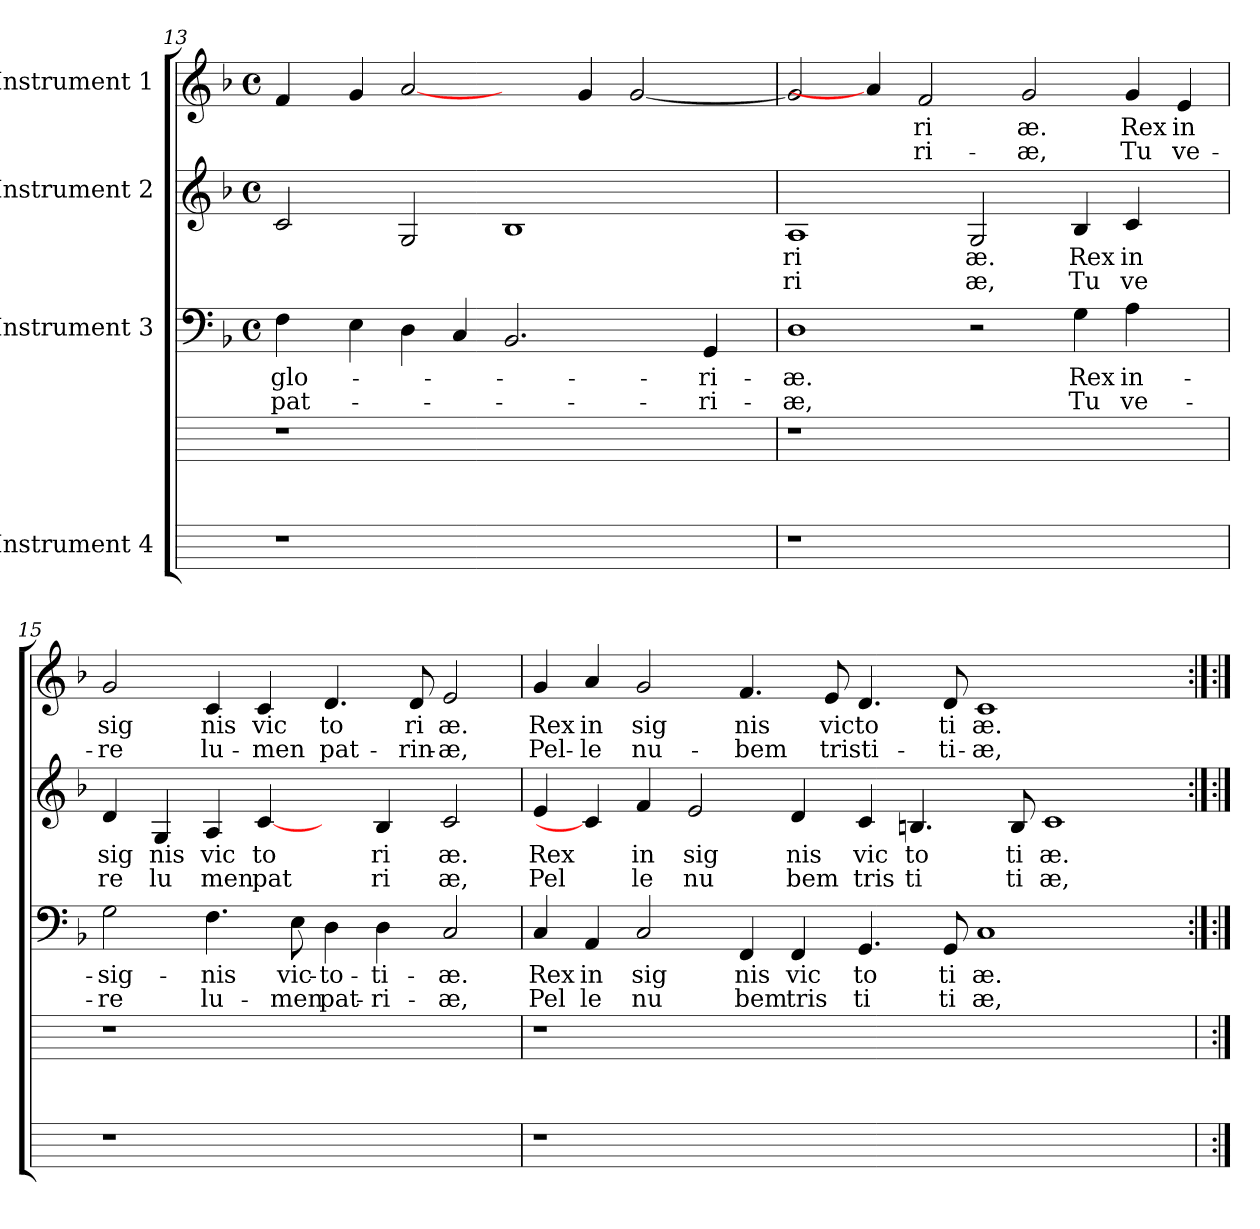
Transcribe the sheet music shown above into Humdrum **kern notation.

**kern	**kern	**kern	**text	**text	**kern	**text	**text	**kern	**text	**text
*part4	*part4	*part3	*part3	*part3	*part2	*part2	*part2	*part1	*part1	*part1
*staff5	*staff4	*staff3	*staff3	*staff3	*staff2	*staff2	*staff2	*staff1	*staff1	*staff1
*I"Instrument 4	*	*I"Instrument 3	*	*	*I"Instrument 2	*	*	*I"Instrument 1	*	*
!!LO:LB:g=z
*	*	*clefF4	*	*	*clefG2	*	*	*clefG2	*	*
*	*	*k[b-]	*	*	*k[b-]	*	*	*k[b-]	*	*
*	*	*F:	*	*	*F:	*	*	*F:	*	*
*	*	*M4/4	*	*	*M4/4	*	*	*M4/4	*	*
*	*	*met(c)	*	*	*met(c)	*	*	*met(c)	*	*
=13	=13	=13	=13	=13	=13	=13	=13	=13	=13	=13
!	!	!	!LO:LY:b	!LO:LY:b	!	!	!	!	!	!
*	*	*^	*	*	*^	*	*	*^	*	*
*	*	*	*	*	*	*	*^	*	*	*	*	*	*
1r	1r	4F\	64ryy	glo-	-pat-	2c/	64ryy	8.ryy	.	.	4f/	8.ryy	.	.
.	.	.	1ryy	.	.	.	1ryy	.	.	.	.	.	.	.
.	.	.	.	.	.	.	.	1ryy	.	.	.	1ryy	.	.
.	.	4E\	.	.	.	.	.	.	.	.	4g/	.	.	.
.	.	4D\	.	.	.	2G/	.	.	.	.	[2a/	.	.	.
.	.	4C/	.	.	.	.	.	.	.	.	.	.	.	.
1ryy	1ryy	2.BB-/	.	.	.	1B-	.	.	.	.	4ryy	.	.	.
.	.	.	2ryy	.	.	.	2ryy	.	.	.	.	.	.	.
.	.	.	.	.	.	.	.	2ryy	.	.	.	2ryy	.	.
.	.	.	.	.	.	.	.	.	.	.	4g/	.	.	.
.	.	.	.	.	.	.	.	.	.	.	[<2g/	.	.	.
.	.	.	4ryy	.	.	.	4ryy	.	.	.	.	.	.	.
.	.	.	.	.	.	.	.	4ryy	.	.	.	4ryy	.	.
!	!	!	!	!LO:LY:b:cj	!LO:LY:b:cj	!	!	!	!	!	!	!	!	!
.	.	4GG/	.	-ri-	-ri-	.	.	.	.	.	.	.	.	.
.	.	.	8...ryy	.	.	.	8...ryy	.	.	.	.	.	.	.
.	.	.	.	.	.	.	.	16ryy	.	.	.	16ryy	.	.
=14	=14	=14	=14	=14	=14	=14	=14	=14	=14	=14	=14	=14	=14	=14
!	!	!	!	!LO:LY:b:cj	!LO:LY:b:cj	!	!	!	!LO:LY:b:cj	!LO:LY:b:cj	!	!	!	!
*	*	*v	*v	*	*	*	*	*	*	*	*v	*v	*	*
*	*	*	*	*	*v	*v	*v	*	*	*	*	*
1r	1r	1D	-æ.	æ,	1A	-ri	ri	2g/]	.	.
.	.	.	.	.	.	.	.	4a/]	.	.
!	!	!	!	!	!	!	!	!	!LO:LY:b:cj	!LO:LY:b:cj
.	.	.	.	.	.	.	.	2f/	-ri	ri-
!	!	!	!	!	!	!LO:LY:b:cj	!LO:LY:b:cj	!	!	!
1ryy	1ryy	2r	.	.	2G/	æ.	æ,	.	.	.
!	!	!	!	!	!	!	!	!	!LO:LY:b:cj	!LO:LY:b:cj
.	.	.	.	.	.	.	.	2g/	-æ.	æ,
!	!	!	!LO:LY:b:cj	!LO:LY:b:cj	!	!LO:LY:b:cj	!LO:LY:b:cj	!	!	!
.	.	4G\	Rex	Tu	4B-/	Rex	Tu	.	.	.
!	!	!	!LO:LY:b:cj	!LO:LY:b:cj	!	!LO:LY:b:cj	!LO:LY:b:cj	!	!LO:LY:b:cj	!LO:LY:b:cj
.	.	4A\	in-	-ve-	4c/	in	ve	4g/	Rex	Tu
!	!	!	!	!	!	!	!	!	!LO:LY:b:cj	!LO:LY:b:cj
4ryy	4ryy	4ryy	.	.	4ryy	.	.	4e/	in	ve-
=15	=15	=15	=15	=15	=15	=15	=15	=15	=15	=15
!	!	!	!LO:LY:b:cj	!LO:LY:b:cj	!	!LO:LY:b:cj	!LO:LY:b:cj	!	!LO:LY:b:cj	!LO:LY:b:cj
1r	1r	2G\	-sig-	-re	4d/	sig	re	2g/	-sig	re
!	!	!	!	!	!	!LO:LY:b:cj	!LO:LY:b:cj	!	!	!
.	.	.	.	.	4G/	nis	lu	.	.	.
!	!	!	!LO:LY:b:cj	!LO:LY:b:cj	!	!LO:LY:b:cj	!LO:LY:b:cj	!	!LO:LY:b:cj	!LO:LY:b:cj
.	.	4.F\	nis	lu-	4A/	vic	men	4c/	nis	lu-
!	!	!	!	!	!	!LO:LY:b:cj	!LO:LY:b:cj	!	!LO:LY:b:cj	!LO:LY:b:cj
.	.	.	.	.	[4c/	to	pat	4c/	-vic	men
!	!	!	!LO:LY:b:cj	!LO:LY:b:cj	!	!	!	!	!	!
.	.	8E\	-vic-	-men	.	.	.	.	.	.
!	!	!	!LO:LY:b:cj	!LO:LY:b:cj	!	!	!	!	!LO:LY:b:cj	!LO:LY:b:cj
1ryy	1ryy	4D\	to-	-pat-	4ryy	.	.	4.d/	to	pat-
!	!	!	!LO:LY:b:cj	!LO:LY:b:cj	!	!LO:LY:b:cj	!LO:LY:b:cj	!	!	!
.	.	4D\	-ti-	-ri-	4B-/	ri	ri	.	.	.
!	!	!	!	!	!	!	!	!	!LO:LY:b:cj	!LO:LY:b:cj
.	.	.	.	.	.	.	.	8d/	-ri	rin-
!	!	!	!LO:LY:b:cj	!LO:LY:b:cj	!	!LO:LY:b:cj	!LO:LY:b:cj	!	!LO:LY:b:cj	!LO:LY:b:cj
.	.	2C/	-æ.	æ,	2c/	æ.	æ,	2e/	-æ.	æ,
!!LO:LB:g=z
=16	=16	=16	=16	=16	=16	=16	=16	=16	=16	=16
!	!	!	!LO:LY:b:cj	!LO:LY:b:cj	!	!LO:LY:b:cj	!LO:LY:b:cj	!	!LO:LY:b:cj	!LO:LY:b:cj
1r	1r	4C/	Rex	Pel	4e/	Rex	Pel	4g/	Rex	Pel-
!	!	!	!LO:LY:b:cj	!LO:LY:b:cj	!	!	!	!	!LO:LY:b:cj	!LO:LY:b:cj
.	.	4AA/	in	le	4c/]	.	.	4a/	-in	le
!	!	!	!LO:LY:b:cj	!LO:LY:b:cj	!	!LO:LY:b:cj	!LO:LY:b:cj	!	!LO:LY:b:cj	!LO:LY:b:cj
.	.	2C/	sig	nu	4f/	in	le	2g/	sig	nu-
!	!	!	!	!	!	!LO:LY:b:cj	!LO:LY:b:cj	!	!	!
.	.	.	.	.	2e/	sig	nu	.	.	.
!	!	!	!LO:LY:b:cj	!LO:LY:b:cj	!	!	!	!	!LO:LY:b:cj	!LO:LY:b:cj
0ryy	0ryy	4FF/	nis	bem	.	.	.	4.f/	-nis	bem
!	!	!	!LO:LY:b:cj	!LO:LY:b:cj	!	!LO:LY:b:cj	!LO:LY:b:cj	!	!	!
.	.	4FF/	vic	tris	4d/	nis	bem	.	.	.
!	!	!	!	!	!	!	!	!	!LO:LY:b:cj	!LO:LY:b:cj
.	.	.	.	.	.	.	.	8e/	victo	tristi-
!	!	!	!LO:LY:b:cj	!LO:LY:b:cj	!	!LO:LY:b:cj	!LO:LY:b:cj	!	!	!
.	.	4.GG/	to	ti	4c/	vic	tris	4.d/	.	.
!	!	!	!	!	!	!LO:LY:b:cj	!LO:LY:b:cj	!	!	!
.	.	.	.	.	4.Bn/	to	ti	.	.	.
!	!	!	!LO:LY:b:cj	!LO:LY:b:cj	!	!	!	!	!LO:LY:b:cj	!LO:LY:b:cj
.	.	8GG/	ti	ti	.	.	.	8d/	-ti	ti-
!	!	!	!LO:LY:b:cj	!LO:LY:b:cj	!	!	!	!	!LO:LY:b:cj	!LO:LY:b:cj
.	.	1C	æ.	æ,	.	.	.	1c	-æ.	æ,
!	!	!	!	!	!	!LO:LY:b:cj	!LO:LY:b:cj	!	!	!
.	.	.	.	.	8B/	ti	ti	.	.	.
!	!	!	!	!	!	!LO:LY:b:cj	!LO:LY:b:cj	!	!	!
.	.	.	.	.	1c	æ.	æ,	.	.	.
4ryy	4ryy	4ryy	.	.	.	.	.	4ryy	.	.
=	=	=:|!	=:|!	=:|!	=:|!	=:|!	=:|!	=:|!	=:|!	=:|!
*-	*-	*-	*-	*-	*-	*-	*-	*-	*-	*-
